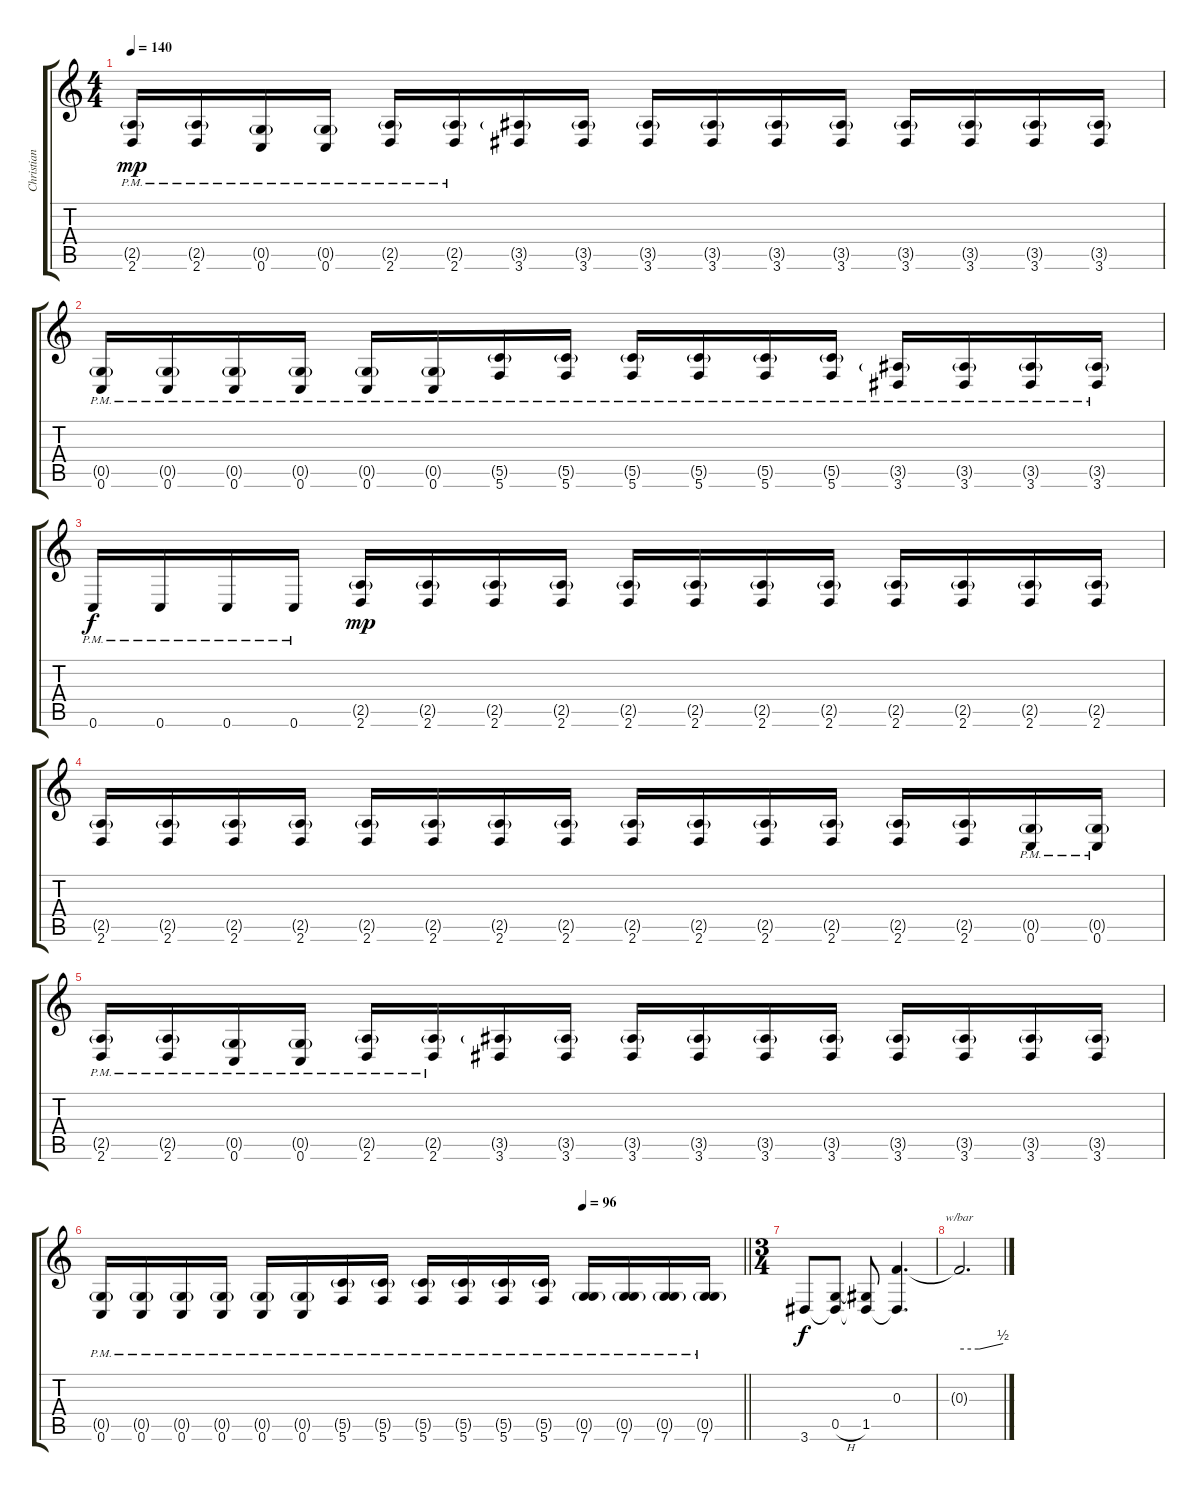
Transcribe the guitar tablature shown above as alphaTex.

\track ("Christian Andreu" "Christian ") {instrument overdrivenguitar}
\staff {score tabs}
\tuning (D4 A3 F3 C3 G2 C2) {hide}
\ts (4 4)
\tempo 140
\clef g2
\ks c
(2.5{g pm} 2.6{pm}).16{dy mp} (2.5{g pm} 2.6{pm}).16 (0.5{g pm} 0.6{pm}).16 (0.5{g pm} 0.6{pm}).16 (2.5{g pm} 2.6{pm}).16 (2.5{g pm} 2.6{pm}).16 (3.5{g} 3.6).16 (3.5{g} 3.6).16 (3.5{g} 3.6).16 (3.5{g} 3.6).16 (3.5{g} 3.6).16 (3.5{g} 3.6).16 (3.5{g} 3.6).16 (3.5{g} 3.6).16 (3.5{g} 3.6).16 (3.5{g} 3.6).16 |
(0.5{g pm} 0.6{pm}).16 (0.5{g pm} 0.6{pm}).16 (0.5{g pm} 0.6{pm}).16 (0.5{g pm} 0.6{pm}).16 (0.5{g pm} 0.6{pm}).16 (0.5{g pm} 0.6{pm}).16 (5.5{g pm} 5.6{pm}).16 (5.5{g pm} 5.6{pm}).16 (5.5{g pm} 5.6{pm}).16 (5.5{g pm} 5.6{pm}).16 (5.5{g pm} 5.6{pm}).16 (5.5{g pm} 5.6{pm}).16 (3.5{g pm} 3.6{pm}).16 (3.5{g pm} 3.6{pm}).16 (3.5{g pm} 3.6{pm}).16 (3.5{g pm} 3.6{pm}).16 |
0.6{pm}.16{dy f} 0.6{pm}.16 0.6{pm}.16 0.6{pm}.16 (2.5{g} 2.6).16{dy mp} (2.5{g} 2.6).16 (2.5{g} 2.6).16 (2.5{g} 2.6).16 (2.5{g} 2.6).16 (2.5{g} 2.6).16 (2.5{g} 2.6).16 (2.5{g} 2.6).16 (2.5{g} 2.6).16 (2.5{g} 2.6).16 (2.5{g} 2.6).16 (2.5{g} 2.6).16 |
(2.5{g} 2.6).16 (2.5{g} 2.6).16 (2.5{g} 2.6).16 (2.5{g} 2.6).16 (2.5{g} 2.6).16 (2.5{g} 2.6).16 (2.5{g} 2.6).16 (2.5{g} 2.6).16 (2.5{g} 2.6).16 (2.5{g} 2.6).16 (2.5{g} 2.6).16 (2.5{g} 2.6).16 (2.5{g} 2.6).16 (2.5{g} 2.6).16 (0.5{g pm} 0.6{pm}).16 (0.5{g pm} 0.6{pm}).16 |
(2.5{g pm} 2.6{pm}).16 (2.5{g pm} 2.6{pm}).16 (0.5{g pm} 0.6{pm}).16 (0.5{g pm} 0.6{pm}).16 (2.5{g pm} 2.6{pm}).16 (2.5{g pm} 2.6{pm}).16 (3.5{g} 3.6).16 (3.5{g} 3.6).16 (3.5{g} 3.6).16 (3.5{g} 3.6).16 (3.5{g} 3.6).16 (3.5{g} 3.6).16 (3.5{g} 3.6).16 (3.5{g} 3.6).16 (3.5{g} 3.6).16 (3.5{g} 3.6).16 |
\tempo (96 0.75)
\barLineRight lightlight
(0.5{g pm} 0.6{pm}).16 (0.5{g pm} 0.6{pm}).16 (0.5{g pm} 0.6{pm}).16 (0.5{g pm} 0.6{pm}).16 (0.5{g pm} 0.6{pm}).16 (0.5{g pm} 0.6{pm}).16 (5.5{g pm} 5.6{pm}).16 (5.5{g pm} 5.6{pm}).16 (5.5{g pm} 5.6{pm}).16 (5.5{g pm} 5.6{pm}).16 (5.5{g pm} 5.6{pm}).16 (5.5{g pm} 5.6{pm}).16 (0.5{g pm} 7.6{pm}).16 (0.5{g pm} 7.6{pm}).16 (0.5{g pm} 7.6{pm}).16 (0.5{g pm} 7.6{pm}).16 |
\ts (3 4)
\section ("" "")
3.6.8{dy f} (0.5{h} 3.6{t}).8 (1.5 3.6{t}).8 (0.3 3.6{t}).4{d} |
0.3{t}.2{d tbe (custom default 0 0 26 0 28 0 60 2)}
